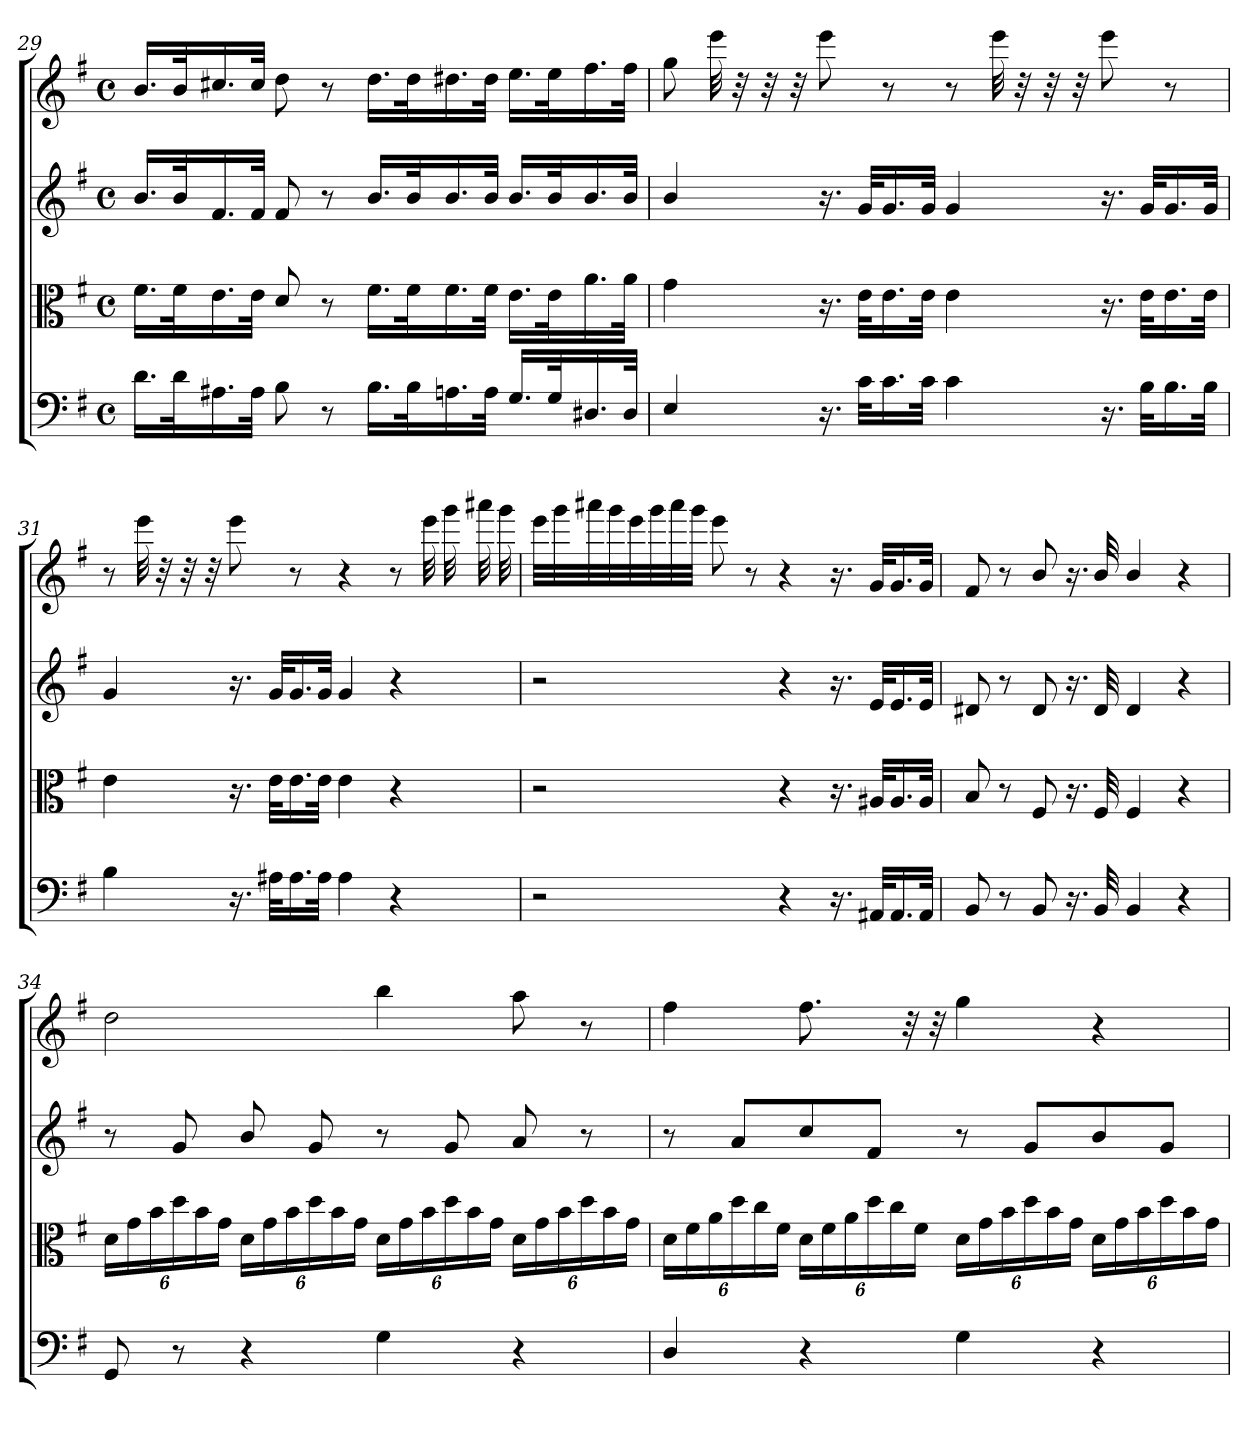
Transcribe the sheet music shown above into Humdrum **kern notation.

**kern	**kern	**kern	**kern
*part4	*part3	*part2	*part1
*staff4	*staff3	*staff2	*staff1
*clefF4	*clefC3	*clefG2	*clefG2
*k[f#]	*k[f#]	*k[f#]	*k[f#]
*e:	*e:	*e:	*e:
*M4/4	*M4/4	*M4/4	*M4/4
*met(c)	*met(c)	*met(c)	*met(c)
=29	=29	=29	=29
16.d\LL	16.f#\LL	16.b/LL	16.b/LL
32d\K	32f#\K	32b/K	32b/K
16.A#X\	16.e\	16.f#/	16.cc#X/
32A#\JJk	32e\JJk	32f#/JJk	32cc#/JJk
8B\	8d/	8f#/	8dd\
8r	8r	8r	8r
16.B\LL	16.f#\LL	16.b/LL	16.dd\LL
32B\K	32f#\K	32b/K	32dd\K
16.An\	16.f#\	16.b/	16.dd#X\
32A\JJk	32f#\JJk	32b/JJk	32dd#\JJk
16.G/LL	16.e\LL	16.b/LL	16.ee\LL
32G/K	32e\K	32b/K	32ee\K
16.D#X/	16.a\	16.b/	16.ff#\
32D#/JJk	32a\JJk	32b/JJk	32ff#\JJk
=30	=30	=30	=30
4E/	4g\	4b/	8gg\
.	.	.	32eee\
.	.	.	32r
.	.	.	32r
.	.	.	32r
16.r	16.r	16.r	8eee\
32c\KLL	32e\KLL	32g/KLL	.
16.c\	16.e\	16.g/	8r
32c\JJk	32e\JJk	32g/JJk	.
4c\	4e\	4g/	8r
.	.	.	32eee\
.	.	.	32r
.	.	.	32r
.	.	.	32r
16.r	16.r	16.r	8eee\
32B\KLL	32e\KLL	32g/KLL	.
16.B\	16.e\	16.g/	8r
32B\JJk	32e\JJk	32g/JJk	.
=31	=31	=31	=31
4B\	4e\	4g/	8r
.	.	.	32eee\
.	.	.	32r
.	.	.	32r
.	.	.	32r
16.r	16.r	16.r	8eee\
32A#X\KLL	32e\KLL	32g/KLL	.
16.A#\	16.e\	16.g/	8r
32A#\JJk	32e\JJk	32g/JJk	.
4A#\	4e\	4g/	4r
4r	4r	4r	8r
.	.	.	32eee\
.	.	.	32ggg\
.	.	.	32aaa#X\
.	.	.	32ggg\
=32	=32	=32	=32
2r	2r	2r	32eee\LLL
.	.	.	32ggg\
.	.	.	32aaa#X\
.	.	.	32ggg\
.	.	.	32eee\
.	.	.	32ggg\
.	.	.	32aaa#\
.	.	.	32ggg\JJJ
.	.	.	8eee\
.	.	.	8r
4r	4r	4r	4r
16.r	16.r	16.r	16.r
32AA#X/KLL	32A#X/KLL	32e/KLL	32g/KLL
16.AA#/	16.A#/	16.e/	16.g/
32AA#/JJk	32A#/JJk	32e/JJk	32g/JJk
=33	=33	=33	=33
8BB/	8B/	8d#X/	8f#/
8r	8r	8r	8r
8BB/	8F#/	8d#/	8b/
16.r	16.r	16.r	16.r
32BB/	32F#/	32d#/	32b/
4BB/	4F#/	4d#/	4b/
4r	4r	4r	4r
=34	=34	=34	=34
8GG/	24d\LL	8r	2dd\
.	24g\	.	.
.	24b\	.	.
8r	24dd\	8g/	.
.	24b\	.	.
.	24g\JJ	.	.
4r	24d\LL	8b/	.
.	24g\	.	.
.	24b\	.	.
.	24dd\	8g/	.
.	24b\	.	.
.	24g\JJ	.	.
4G\	24d\LL	8r	4bb\
.	24g\	.	.
.	24b\	.	.
.	24dd\	8g/	.
.	24b\	.	.
.	24g\JJ	.	.
4r	24d\LL	8a/	8aa\
.	24g\	.	.
.	24b\	.	.
.	24dd\	8r	8r
.	24b\	.	.
.	24g\JJ	.	.
=35	=35	=35	=35
4D/	24d\LL	8r	4ff#\
.	24f#\	.	.
.	24a\	.	.
.	24dd\	8a/L	.
.	24cc\	.	.
.	24f#\JJ	.	.
4r	24d\LL	8cc/	8.ff#\
.	24f#\	.	.
.	24a\	.	.
.	24dd\	8f#/J	.
.	24cc\	.	.
.	.	.	32r
.	24f#\JJ	.	.
.	.	.	32r
4G\	24d\LL	8r	4gg\
.	24g\	.	.
.	24b\	.	.
.	24dd\	8g/L	.
.	24b\	.	.
.	24g\JJ	.	.
4r	24d\LL	8b/	4r
.	24g\	.	.
.	24b\	.	.
.	24dd\	8g/J	.
.	24b\	.	.
.	24g\JJ	.	.
=	=	=	=
*-	*-	*-	*-
